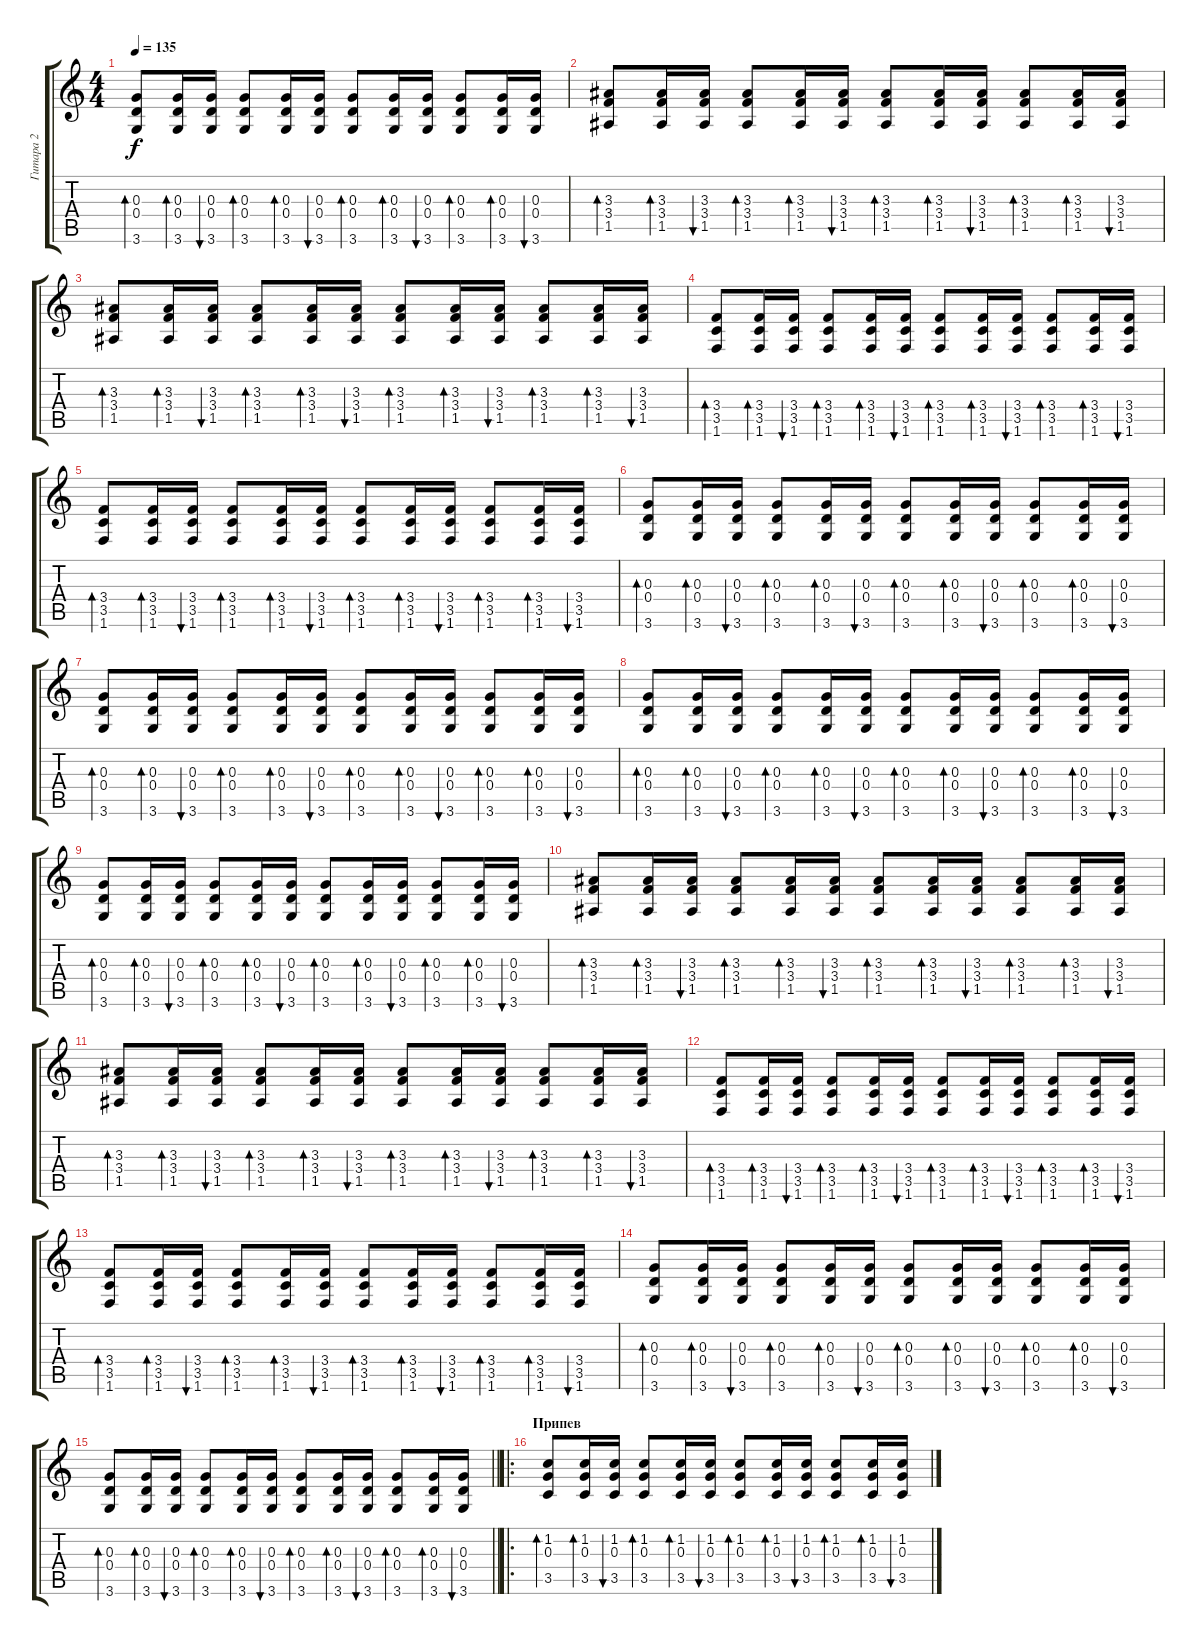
\track ("Гитара 2" "Гитара 2") {instrument acousticguitarsteel}
\staff {score tabs}
\tuning (E4 B3 G3 D3 A2 E2) {hide}
\ts (4 4)
\tempo 135
\clef g2
\ks c
(0.3 0.4 3.6).8{bd 120 dy f} (0.3 0.4 3.6).16{bd 120} (0.3 0.4 3.6).16{bu 120} (0.3 0.4 3.6).8{bd 120} (0.3 0.4 3.6).16{bd 120} (0.3 0.4 3.6).16{bu 120} (0.3 0.4 3.6).8{bd 120} (0.3 0.4 3.6).16{bd 120} (0.3 0.4 3.6).16{bu 120} (0.3 0.4 3.6).8{bd 120} (0.3 0.4 3.6).16{bd 120} (0.3 0.4 3.6).16{bu 120} |
(3.3 3.4 1.5).8{bd 120} (3.3 3.4 1.5).16{bd 120} (3.3 3.4 1.5).16{bu 120} (3.3 3.4 1.5).8{bd 120} (3.3 3.4 1.5).16{bd 120} (3.3 3.4 1.5).16{bu 120} (3.3 3.4 1.5).8{bd 120} (3.3 3.4 1.5).16{bd 120} (3.3 3.4 1.5).16{bu 120} (3.3 3.4 1.5).8{bd 120} (3.3 3.4 1.5).16{bd 120} (3.3 3.4 1.5).16{bu 120} |
(3.3 3.4 1.5).8{bd 120} (3.3 3.4 1.5).16{bd 120} (3.3 3.4 1.5).16{bu 120} (3.3 3.4 1.5).8{bd 120} (3.3 3.4 1.5).16{bd 120} (3.3 3.4 1.5).16{bu 120} (3.3 3.4 1.5).8{bd 120} (3.3 3.4 1.5).16{bd 120} (3.3 3.4 1.5).16{bu 120} (3.3 3.4 1.5).8{bd 120} (3.3 3.4 1.5).16{bd 120} (3.3 3.4 1.5).16{bu 120} |
(3.4 3.5 1.6).8{bd 120} (3.4 3.5 1.6).16{bd 120} (3.4 3.5 1.6).16{bu 120} (3.4 3.5 1.6).8{bd 120} (3.4 3.5 1.6).16{bd 120} (3.4 3.5 1.6).16{bu 120} (3.4 3.5 1.6).8{bd 120} (3.4 3.5 1.6).16{bd 120} (3.4 3.5 1.6).16{bu 120} (3.4 3.5 1.6).8{bd 120} (3.4 3.5 1.6).16{bd 120} (3.4 3.5 1.6).16{bu 120} |
(3.4 3.5 1.6).8{bd 120} (3.4 3.5 1.6).16{bd 120} (3.4 3.5 1.6).16{bu 120} (3.4 3.5 1.6).8{bd 120} (3.4 3.5 1.6).16{bd 120} (3.4 3.5 1.6).16{bu 120} (3.4 3.5 1.6).8{bd 120} (3.4 3.5 1.6).16{bd 120} (3.4 3.5 1.6).16{bu 120} (3.4 3.5 1.6).8{bd 120} (3.4 3.5 1.6).16{bd 120} (3.4 3.5 1.6).16{bu 120} |
(0.3 0.4 3.6).8{bd 120} (0.3 0.4 3.6).16{bd 120} (0.3 0.4 3.6).16{bu 120} (0.3 0.4 3.6).8{bd 120} (0.3 0.4 3.6).16{bd 120} (0.3 0.4 3.6).16{bu 120} (0.3 0.4 3.6).8{bd 120} (0.3 0.4 3.6).16{bd 120} (0.3 0.4 3.6).16{bu 120} (0.3 0.4 3.6).8{bd 120} (0.3 0.4 3.6).16{bd 120} (0.3 0.4 3.6).16{bu 120} |
(0.3 0.4 3.6).8{bd 120} (0.3 0.4 3.6).16{bd 120} (0.3 0.4 3.6).16{bu 120} (0.3 0.4 3.6).8{bd 120} (0.3 0.4 3.6).16{bd 120} (0.3 0.4 3.6).16{bu 120} (0.3 0.4 3.6).8{bd 120} (0.3 0.4 3.6).16{bd 120} (0.3 0.4 3.6).16{bu 120} (0.3 0.4 3.6).8{bd 120} (0.3 0.4 3.6).16{bd 120} (0.3 0.4 3.6).16{bu 120} |
(0.3 0.4 3.6).8{bd 120} (0.3 0.4 3.6).16{bd 120} (0.3 0.4 3.6).16{bu 120} (0.3 0.4 3.6).8{bd 120} (0.3 0.4 3.6).16{bd 120} (0.3 0.4 3.6).16{bu 120} (0.3 0.4 3.6).8{bd 120} (0.3 0.4 3.6).16{bd 120} (0.3 0.4 3.6).16{bu 120} (0.3 0.4 3.6).8{bd 120} (0.3 0.4 3.6).16{bd 120} (0.3 0.4 3.6).16{bu 120} |
(0.3 0.4 3.6).8{bd 120} (0.3 0.4 3.6).16{bd 120} (0.3 0.4 3.6).16{bu 120} (0.3 0.4 3.6).8{bd 120} (0.3 0.4 3.6).16{bd 120} (0.3 0.4 3.6).16{bu 120} (0.3 0.4 3.6).8{bd 120} (0.3 0.4 3.6).16{bd 120} (0.3 0.4 3.6).16{bu 120} (0.3 0.4 3.6).8{bd 120} (0.3 0.4 3.6).16{bd 120} (0.3 0.4 3.6).16{bu 120} |
(3.3 3.4 1.5).8{bd 120} (3.3 3.4 1.5).16{bd 120} (3.3 3.4 1.5).16{bu 120} (3.3 3.4 1.5).8{bd 120} (3.3 3.4 1.5).16{bd 120} (3.3 3.4 1.5).16{bu 120} (3.3 3.4 1.5).8{bd 120} (3.3 3.4 1.5).16{bd 120} (3.3 3.4 1.5).16{bu 120} (3.3 3.4 1.5).8{bd 120} (3.3 3.4 1.5).16{bd 120} (3.3 3.4 1.5).16{bu 120} |
(3.3 3.4 1.5).8{bd 120} (3.3 3.4 1.5).16{bd 120} (3.3 3.4 1.5).16{bu 120} (3.3 3.4 1.5).8{bd 120} (3.3 3.4 1.5).16{bd 120} (3.3 3.4 1.5).16{bu 120} (3.3 3.4 1.5).8{bd 120} (3.3 3.4 1.5).16{bd 120} (3.3 3.4 1.5).16{bu 120} (3.3 3.4 1.5).8{bd 120} (3.3 3.4 1.5).16{bd 120} (3.3 3.4 1.5).16{bu 120} |
(3.4 3.5 1.6).8{bd 120} (3.4 3.5 1.6).16{bd 120} (3.4 3.5 1.6).16{bu 120} (3.4 3.5 1.6).8{bd 120} (3.4 3.5 1.6).16{bd 120} (3.4 3.5 1.6).16{bu 120} (3.4 3.5 1.6).8{bd 120} (3.4 3.5 1.6).16{bd 120} (3.4 3.5 1.6).16{bu 120} (3.4 3.5 1.6).8{bd 120} (3.4 3.5 1.6).16{bd 120} (3.4 3.5 1.6).16{bu 120} |
(3.4 3.5 1.6).8{bd 120} (3.4 3.5 1.6).16{bd 120} (3.4 3.5 1.6).16{bu 120} (3.4 3.5 1.6).8{bd 120} (3.4 3.5 1.6).16{bd 120} (3.4 3.5 1.6).16{bu 120} (3.4 3.5 1.6).8{bd 120} (3.4 3.5 1.6).16{bd 120} (3.4 3.5 1.6).16{bu 120} (3.4 3.5 1.6).8{bd 120} (3.4 3.5 1.6).16{bd 120} (3.4 3.5 1.6).16{bu 120} |
(0.3 0.4 3.6).8{bd 120} (0.3 0.4 3.6).16{bd 120} (0.3 0.4 3.6).16{bu 120} (0.3 0.4 3.6).8{bd 120} (0.3 0.4 3.6).16{bd 120} (0.3 0.4 3.6).16{bu 120} (0.3 0.4 3.6).8{bd 120} (0.3 0.4 3.6).16{bd 120} (0.3 0.4 3.6).16{bu 120} (0.3 0.4 3.6).8{bd 120} (0.3 0.4 3.6).16{bd 120} (0.3 0.4 3.6).16{bu 120} |
\barLineRight lightlight
(0.3 0.4 3.6).8{bd 120} (0.3 0.4 3.6).16{bd 120} (0.3 0.4 3.6).16{bu 120} (0.3 0.4 3.6).8{bd 120} (0.3 0.4 3.6).16{bd 120} (0.3 0.4 3.6).16{bu 120} (0.3 0.4 3.6).8{bd 120} (0.3 0.4 3.6).16{bd 120} (0.3 0.4 3.6).16{bu 120} (0.3 0.4 3.6).8{bd 120} (0.3 0.4 3.6).16{bd 120} (0.3 0.4 3.6).16{bu 120} |
\ro
\section ("" "Припев")
(1.2 0.3 3.5).8{bd 120} (1.2 0.3 3.5).16{bd 120} (1.2 0.3 3.5).16{bu 120} (1.2 0.3 3.5).8{bd 120} (1.2 0.3 3.5).16{bd 120} (1.2 0.3 3.5).16{bu 120} (1.2 0.3 3.5).8{bd 120} (1.2 0.3 3.5).16{bd 120} (1.2 0.3 3.5).16{bu 120} (1.2 0.3 3.5).8{bd 120} (1.2 0.3 3.5).16{bd 120} (1.2 0.3 3.5).16{bu 120}
